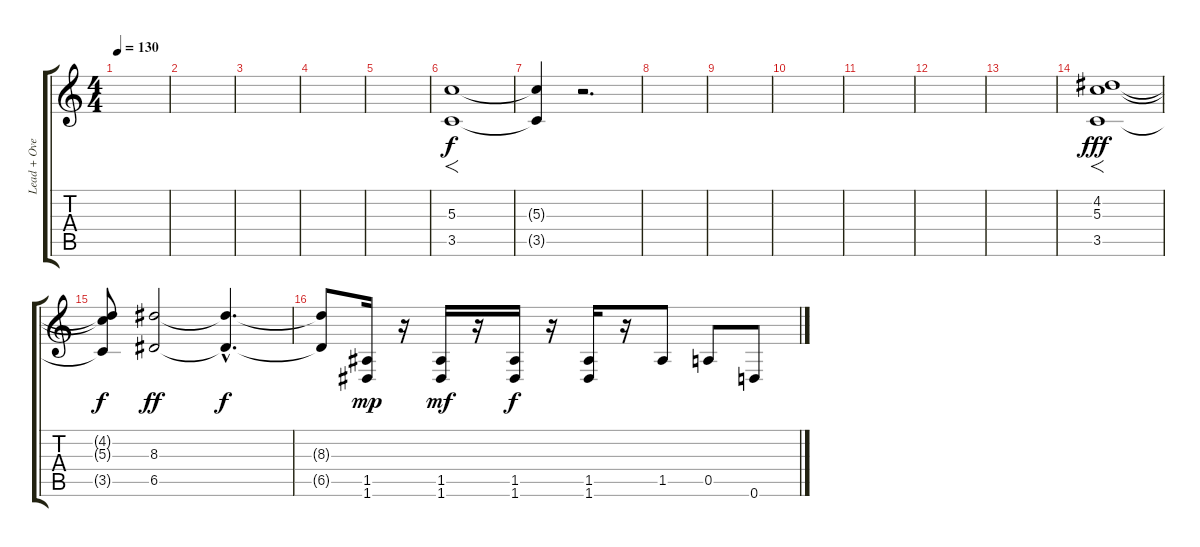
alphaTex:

\track ("Lead + Overdubs" "Lead + Ove") {instrument overdrivenguitar}
\staff {score tabs}
\tuning (E4 B3 G3 D3 A2 D2) {hide}
\ts (4 4)
\tempo 130
\clef g2
\ks c
|
|
|
|
|
(5.3 3.5).1{f} |
(5.3{t} 3.5{t}).4{dy f} r.2{d} |
|
|
|
|
|
|
(4.2 5.3 3.5).1{f dy fff} |
(4.2{t} 5.3{t} 3.5{t}).8{dy f} (8.3 6.5).2{dy ff} (8.3{hac t} 6.5{hac t}).4{d dy f} |
(8.3{t} 6.5{t}).8 (1.5 1.6).16{dy mp} r.16 (1.5 1.6).16{dy mf} r.16 (1.5 1.6).16{dy f} r.16 (1.5 1.6).16 r.16 1.5.8 0.5.8 0.6.8
